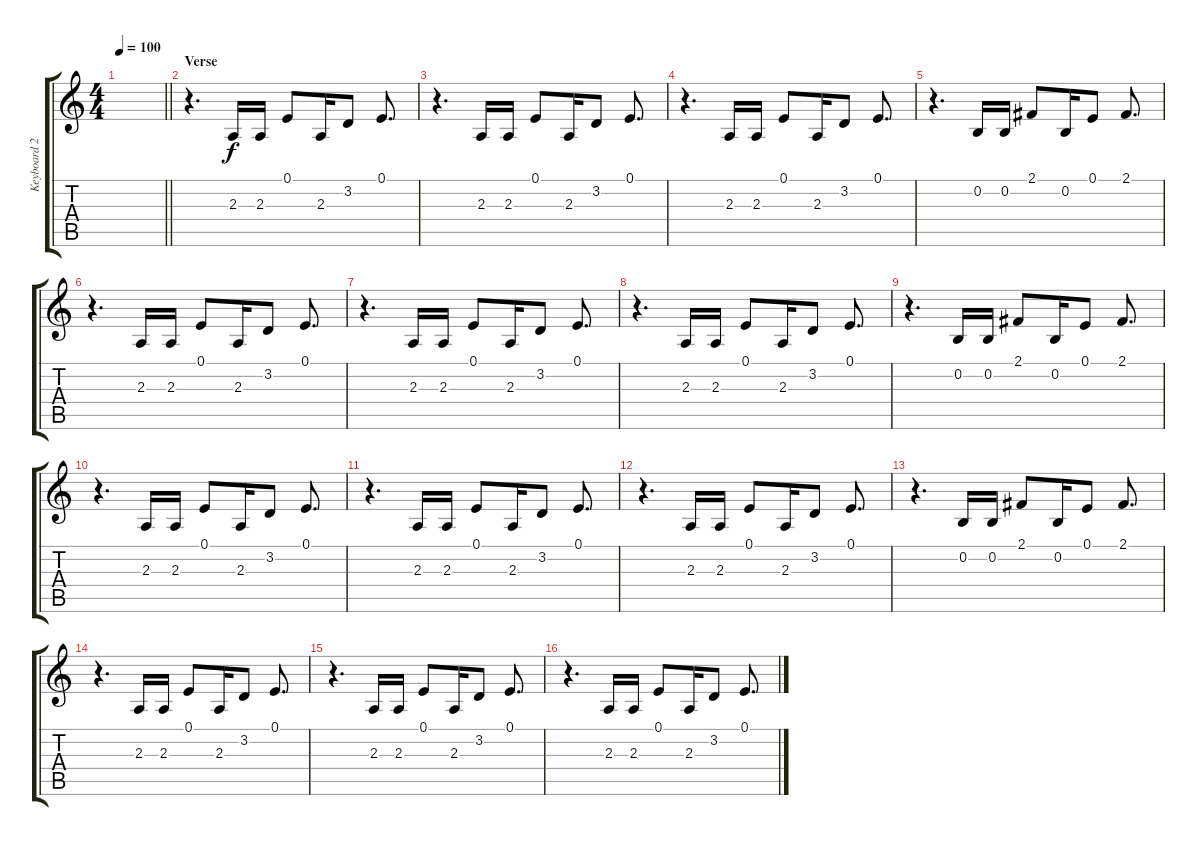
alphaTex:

\track ("Keyboard 2" "Keyboard 2") {instrument pad1newage}
\staff {score tabs}
\tuning (E4 B3 G3 D3 A2 E2) {hide}
\ts (4 4)
\tempo 100
\clef g2
\barLineRight lightlight
\ks c
|
\section ("" "Verse")
r.4{d} 2.3.16 2.3.16 0.1.8 2.3.16 3.2.8 0.1.8{d} |
r.4{d} 2.3.16 2.3.16 0.1.8 2.3.16 3.2.8 0.1.8{d} |
r.4{d} 2.3.16 2.3.16 0.1.8 2.3.16 3.2.8 0.1.8{d} |
r.4{d} 0.2.16 0.2.16 2.1.8 0.2.16 0.1.8 2.1.8{d} |
r.4{d} 2.3.16 2.3.16 0.1.8 2.3.16 3.2.8 0.1.8{d} |
r.4{d} 2.3.16 2.3.16 0.1.8 2.3.16 3.2.8 0.1.8{d} |
r.4{d} 2.3.16 2.3.16 0.1.8 2.3.16 3.2.8 0.1.8{d} |
r.4{d} 0.2.16 0.2.16 2.1.8 0.2.16 0.1.8 2.1.8{d} |
r.4{d} 2.3.16 2.3.16 0.1.8 2.3.16 3.2.8 0.1.8{d} |
r.4{d} 2.3.16 2.3.16 0.1.8 2.3.16 3.2.8 0.1.8{d} |
r.4{d} 2.3.16 2.3.16 0.1.8 2.3.16 3.2.8 0.1.8{d} |
r.4{d} 0.2.16 0.2.16 2.1.8 0.2.16 0.1.8 2.1.8{d} |
r.4{d} 2.3.16 2.3.16 0.1.8 2.3.16 3.2.8 0.1.8{d} |
r.4{d} 2.3.16 2.3.16 0.1.8 2.3.16 3.2.8 0.1.8{d} |
r.4{d} 2.3.16 2.3.16 0.1.8 2.3.16 3.2.8 0.1.8{d}
